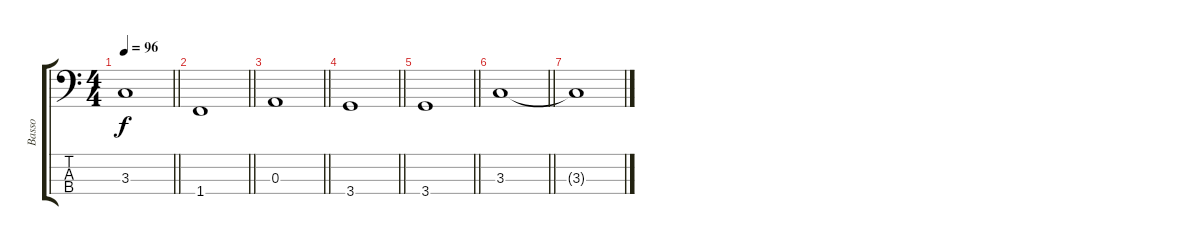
\track ("Basso" "Basso") {instrument electricbassfinger}
\staff {score tabs}
\tuning (G2 D2 A1 E1) {hide}
\ts (4 4)
\tempo 96
\clef f4
\barLineRight lightlight
\ks c
3.3.1{dy f} |
\barLineRight lightlight
1.4.1 |
\barLineRight lightlight
0.3.1 |
\barLineRight lightlight
3.4.1 |
\barLineRight lightlight
3.4.1 |
\barLineRight lightlight
3.3.1 |
3.3{t}.1
